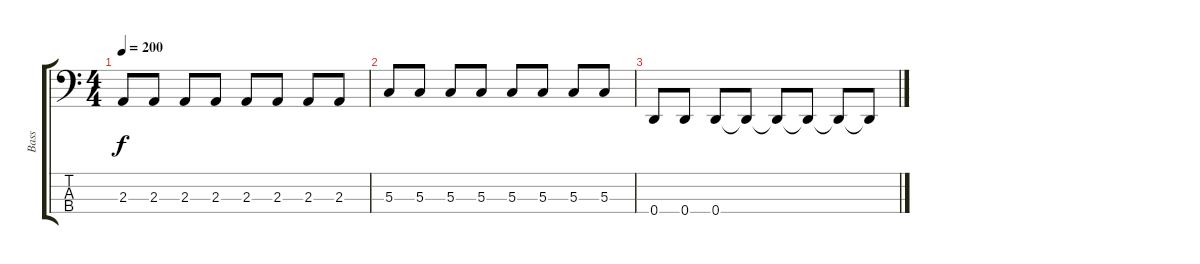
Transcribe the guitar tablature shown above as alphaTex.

\track ("Bass" "Bass") {instrument electricbassfinger}
\staff {score tabs}
\tuning (F2 C2 G1 D1) {hide}
\ts (4 4)
\tempo 200
\clef f4
\ks c
2.3.8{dy f} 2.3.8 2.3.8 2.3.8 2.3.8 2.3.8 2.3.8 2.3.8 |
5.3.8 5.3.8 5.3.8 5.3.8 5.3.8 5.3.8 5.3.8 5.3.8 |
0.4.8 0.4.8 0.4.8 0.4{t}.8 0.4{t}.8 0.4{t}.8 0.4{t}.8 0.4{t}.8
